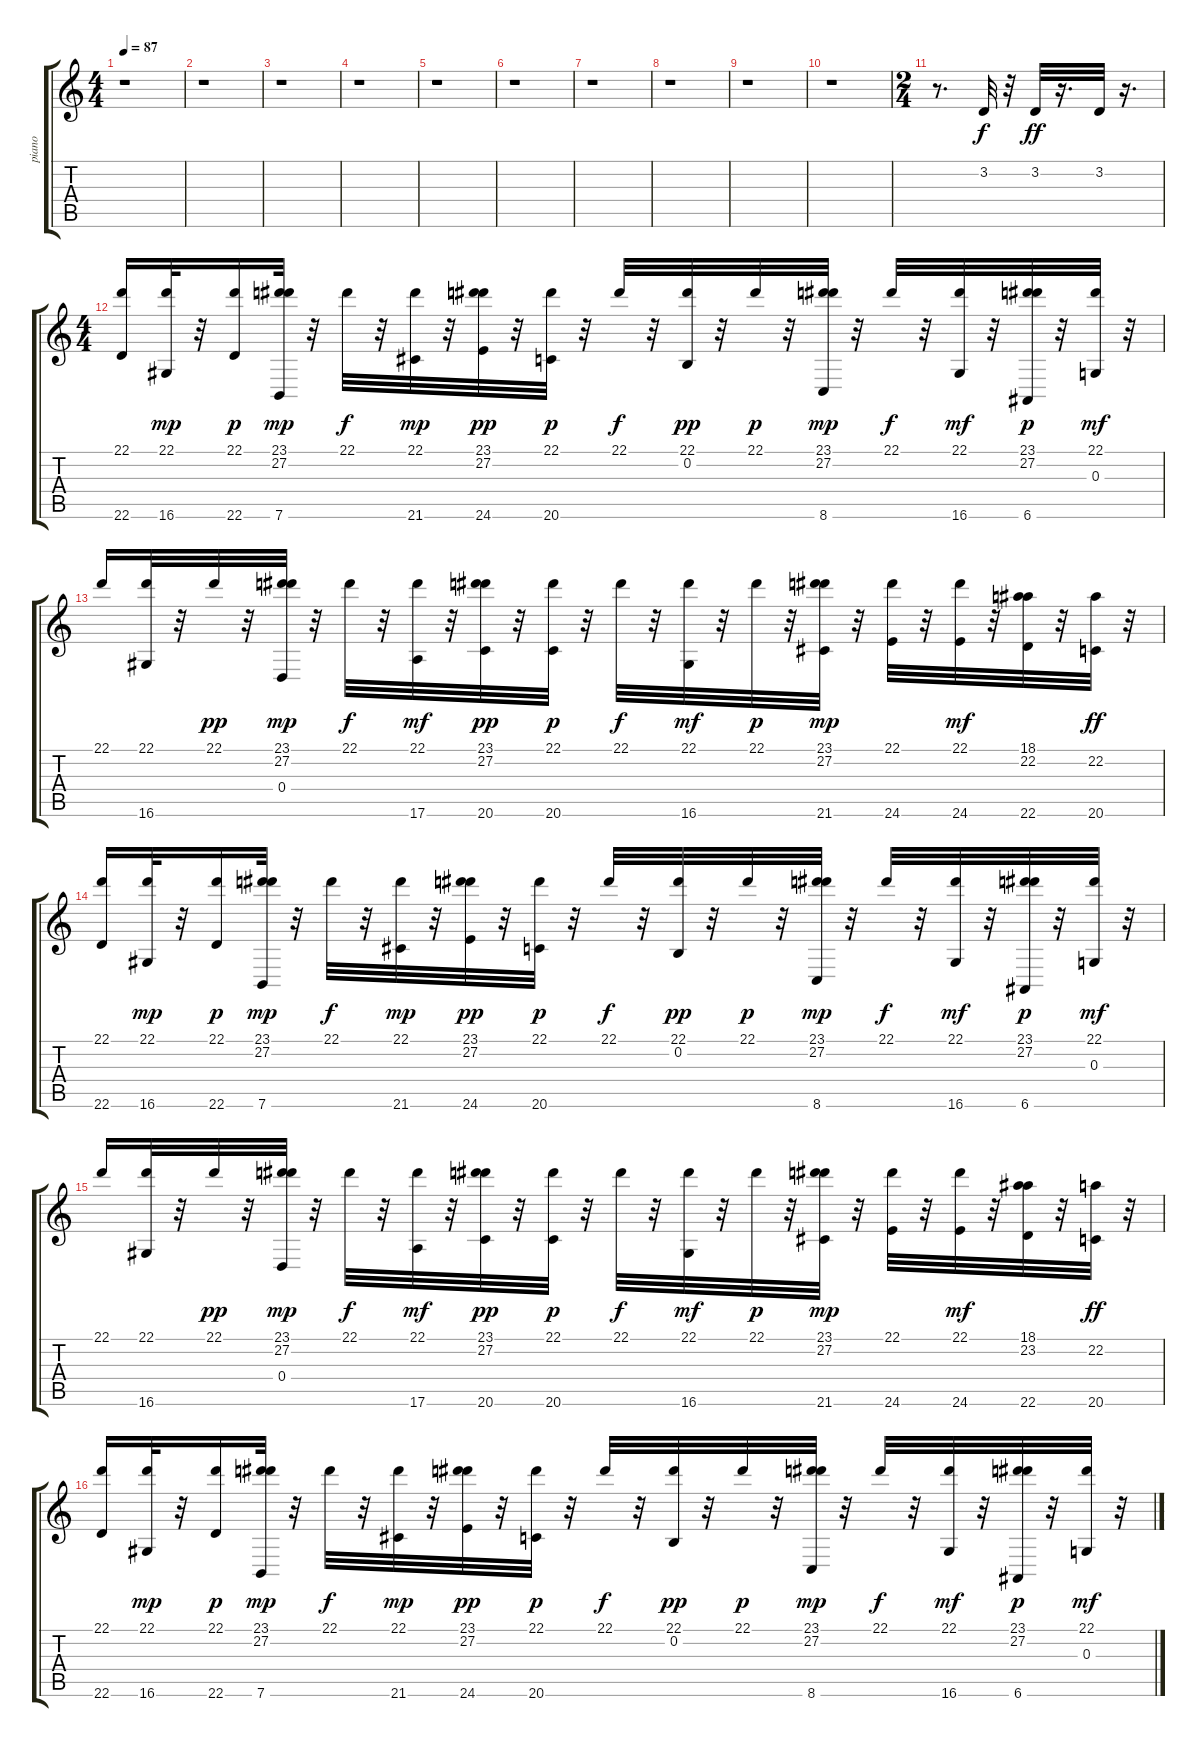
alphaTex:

\track ("piano" "piano") {instrument acousticgrandpiano}
\staff {score tabs}
\tuning (E4 B3 G3 D3 A2 E2) {hide}
\ts (4 4)
\tempo 87
\clef g2
\ks c
r.1{dy f} |
r.1 |
r.1 |
r.1 |
r.1 |
r.1 |
r.1 |
r.1 |
r.1 |
r.1 |
\ts (2 4)
r.8{d} 3.2.32 r.32 3.2.32{dy ff} r.16{d} 3.2.32 r.16{d} |
\ts (4 4)
(22.1 22.6).16 (22.1 16.6).32{dy mp} r.32 (22.1 22.6).16{dy p} (23.1 27.2 7.6).32{dy mp} r.32 22.1.32{dy f} r.32 (22.1 21.6).32{dy mp} r.32 (23.1 27.2 24.6).32{dy pp} r.32 (22.1 20.6).32{dy p} r.32 22.1.32{dy f} r.32 (22.1 0.2).32{dy pp} r.32 22.1.32{dy p} r.32 (23.1 27.2 8.6).32{dy mp} r.32 22.1.32{dy f} r.32 (22.1 16.6).32{dy mf} r.32 (23.1 27.2 6.6).32{dy p} r.32 (22.1 0.3).32{dy mf} r.32 |
22.1.16 (22.1 16.6).32 r.32 22.1.32{dy pp} r.32 (23.1 27.2 0.4).32{dy mp} r.32 22.1.32{dy f} r.32 (22.1 17.6).32{dy mf} r.32 (23.1 27.2 20.6).32{dy pp} r.32 (22.1 20.6).32{dy p} r.32 22.1.32{dy f} r.32 (22.1 16.6).32{dy mf} r.32 22.1.32{dy p} r.32 (23.1 27.2 21.6).32{dy mp} r.32 (22.1 24.6).32 r.32 (22.1 24.6).32{dy mf} r.32 (18.1 22.2 22.6).32 r.32 (22.2 20.6).32{dy ff} r.32 |
(22.1 22.6).16 (22.1 16.6).32{dy mp} r.32 (22.1 22.6).16{dy p} (23.1 27.2 7.6).32{dy mp} r.32 22.1.32{dy f} r.32 (22.1 21.6).32{dy mp} r.32 (23.1 27.2 24.6).32{dy pp} r.32 (22.1 20.6).32{dy p} r.32 22.1.32{dy f} r.32 (22.1 0.2).32{dy pp} r.32 22.1.32{dy p} r.32 (23.1 27.2 8.6).32{dy mp} r.32 22.1.32{dy f} r.32 (22.1 16.6).32{dy mf} r.32 (23.1 27.2 6.6).32{dy p} r.32 (22.1 0.3).32{dy mf} r.32 |
22.1.16 (22.1 16.6).32 r.32 22.1.32{dy pp} r.32 (23.1 27.2 0.4).32{dy mp} r.32 22.1.32{dy f} r.32 (22.1 17.6).32{dy mf} r.32 (23.1 27.2 20.6).32{dy pp} r.32 (22.1 20.6).32{dy p} r.32 22.1.32{dy f} r.32 (22.1 16.6).32{dy mf} r.32 22.1.32{dy p} r.32 (23.1 27.2 21.6).32{dy mp} r.32 (22.1 24.6).32 r.32 (22.1 24.6).32{dy mf} r.32 (18.1 23.2 22.6).32 r.32 (22.2 20.6).32{dy ff} r.32 |
(22.1 22.6).16 (22.1 16.6).32{dy mp} r.32 (22.1 22.6).16{dy p} (23.1 27.2 7.6).32{dy mp} r.32 22.1.32{dy f} r.32 (22.1 21.6).32{dy mp} r.32 (23.1 27.2 24.6).32{dy pp} r.32 (22.1 20.6).32{dy p} r.32 22.1.32{dy f} r.32 (22.1 0.2).32{dy pp} r.32 22.1.32{dy p} r.32 (23.1 27.2 8.6).32{dy mp} r.32 22.1.32{dy f} r.32 (22.1 16.6).32{dy mf} r.32 (23.1 27.2 6.6).32{dy p} r.32 (22.1 0.3).32{dy mf} r.32
